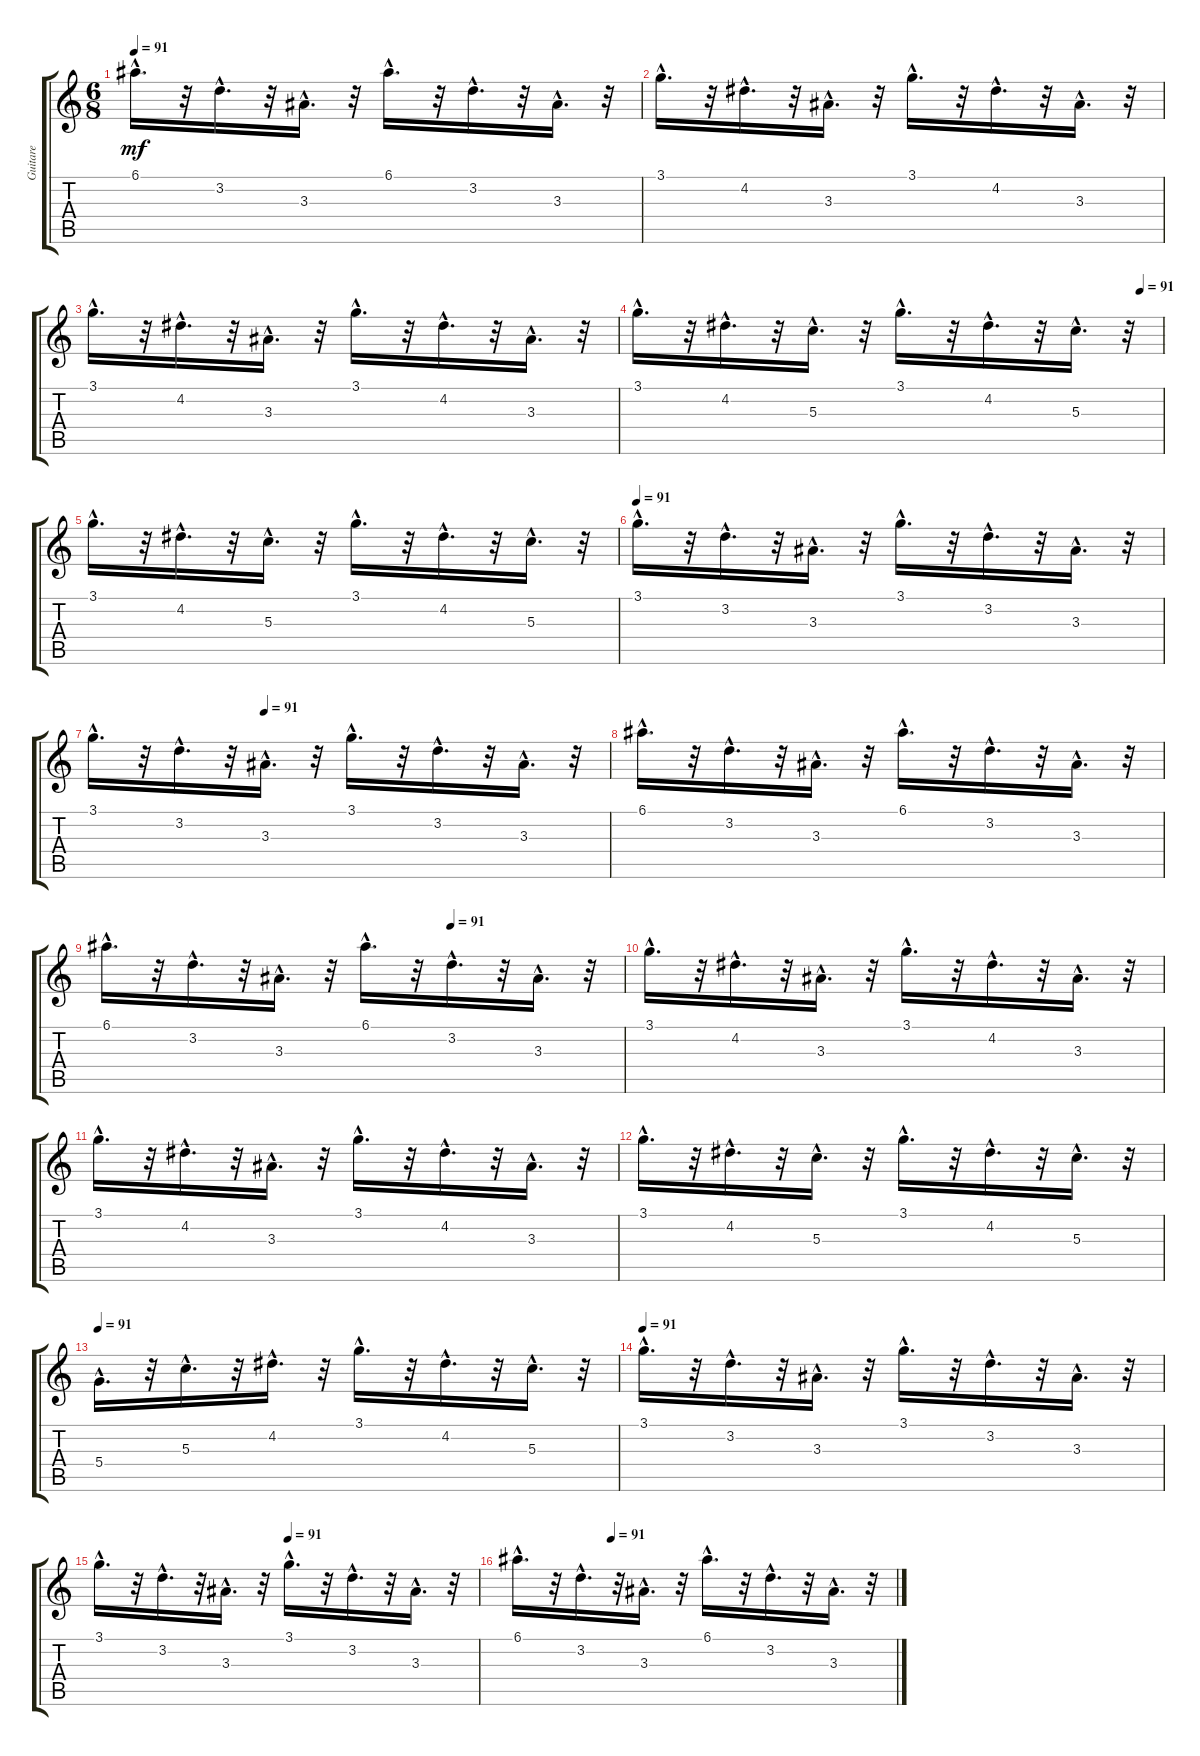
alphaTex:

\track ("Guitare" "Guitare") {instrument acousticguitarnylon}
\staff {score tabs}
\tuning (E4 B3 G3 D3 A2 E2) {hide}
\ts (6 8)
\tempo 91
\clef g2
\ks c
6.1{hac}.16{d dy mf} r.32 3.2{hac}.16{d} r.32 3.3{hac}.16{d} r.32 6.1{hac}.16{d} r.32 3.2{hac}.16{d} r.32 3.3{hac}.16{d} r.32 |
3.1{hac}.16{d} r.32 4.2{hac}.16{d} r.32 3.3{hac}.16{d} r.32 3.1{hac}.16{d} r.32 4.2{hac}.16{d} r.32 3.3{hac}.16{d} r.32 |
3.1{hac}.16{d} r.32 4.2{hac}.16{d} r.32 3.3{hac}.16{d} r.32 3.1{hac}.16{d} r.32 4.2{hac}.16{d} r.32 3.3{hac}.16{d} r.32 |
\tempo (91 0.9583333333333334)
3.1{hac}.16{d} r.32 4.2{hac}.16{d} r.32 5.3{hac}.16{d} r.32 3.1{hac}.16{d} r.32 4.2{hac}.16{d} r.32 5.3{hac}.16{d} r.32 |
3.1{hac}.16{d} r.32 4.2{hac}.16{d} r.32 5.3{hac}.16{d} r.32 3.1{hac}.16{d} r.32 4.2{hac}.16{d} r.32 5.3{hac}.16{d} r.32 |
\tempo 91
3.1{hac}.16{d} r.32 3.2{hac}.16{d} r.32 3.3{hac}.16{d} r.32 3.1{hac}.16{d} r.32 3.2{hac}.16{d} r.32 3.3{hac}.16{d} r.32 |
\tempo (91 0.3333333333333333)
3.1{hac}.16{d} r.32 3.2{hac}.16{d} r.32 3.3{hac}.16{d} r.32 3.1{hac}.16{d} r.32 3.2{hac}.16{d} r.32 3.3{hac}.16{d} r.32 |
6.1{hac}.16{d} r.32 3.2{hac}.16{d} r.32 3.3{hac}.16{d} r.32 6.1{hac}.16{d} r.32 3.2{hac}.16{d} r.32 3.3{hac}.16{d} r.32 |
\tempo (91 0.6666666666666666)
6.1{hac}.16{d} r.32 3.2{hac}.16{d} r.32 3.3{hac}.16{d} r.32 6.1{hac}.16{d} r.32 3.2{hac}.16{d} r.32 3.3{hac}.16{d} r.32 |
3.1{hac}.16{d} r.32 4.2{hac}.16{d} r.32 3.3{hac}.16{d} r.32 3.1{hac}.16{d} r.32 4.2{hac}.16{d} r.32 3.3{hac}.16{d} r.32 |
3.1{hac}.16{d} r.32 4.2{hac}.16{d} r.32 3.3{hac}.16{d} r.32 3.1{hac}.16{d} r.32 4.2{hac}.16{d} r.32 3.3{hac}.16{d} r.32 |
3.1{hac}.16{d} r.32 4.2{hac}.16{d} r.32 5.3{hac}.16{d} r.32 3.1{hac}.16{d} r.32 4.2{hac}.16{d} r.32 5.3{hac}.16{d} r.32 |
\tempo 91
5.4{hac}.16{d} r.32 5.3{hac}.16{d} r.32 4.2{hac}.16{d} r.32 3.1{hac}.16{d} r.32 4.2{hac}.16{d} r.32 5.3{hac}.16{d} r.32 |
\tempo 91
3.1{hac}.16{d} r.32 3.2{hac}.16{d} r.32 3.3{hac}.16{d} r.32 3.1{hac}.16{d} r.32 3.2{hac}.16{d} r.32 3.3{hac}.16{d} r.32 |
\tempo (91 0.5)
3.1{hac}.16{d} r.32 3.2{hac}.16{d} r.32 3.3{hac}.16{d} r.32 3.1{hac}.16{d} r.32 3.2{hac}.16{d} r.32 3.3{hac}.16{d} r.32 |
\tempo (91 0.25)
6.1{hac}.16{d} r.32 3.2{hac}.16{d} r.32 3.3{hac}.16{d} r.32 6.1{hac}.16{d} r.32 3.2{hac}.16{d} r.32 3.3{hac}.16{d} r.32
